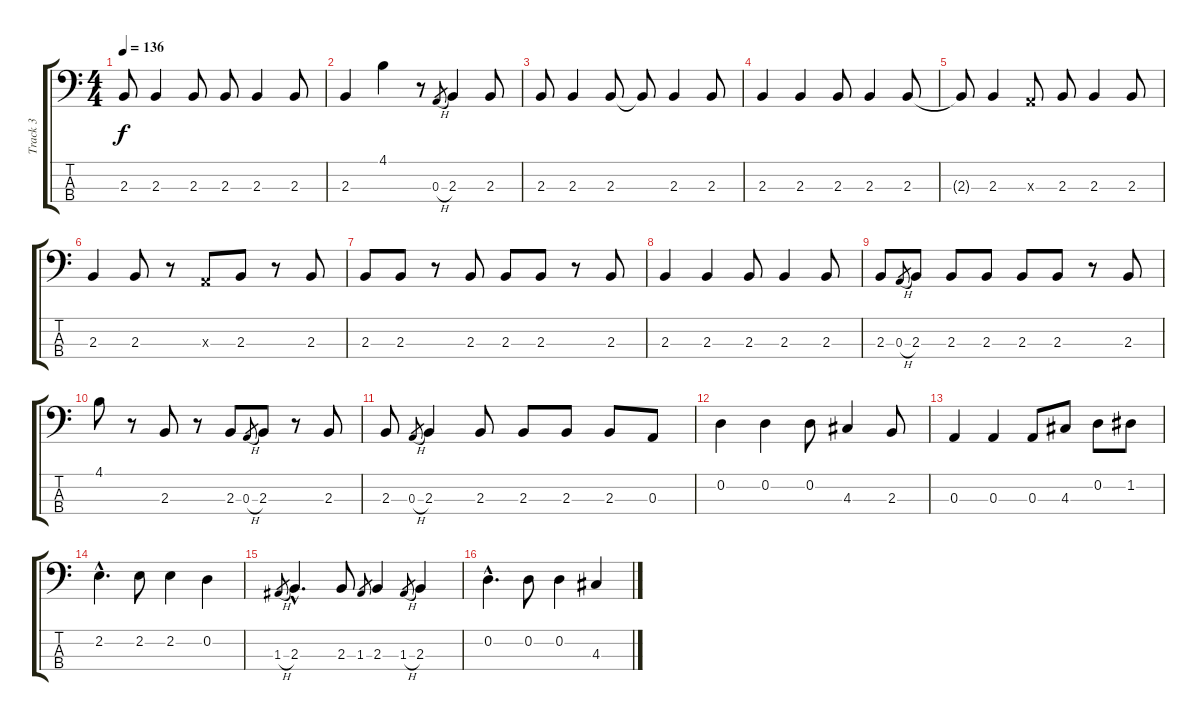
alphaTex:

\track ("Track 3" "Track 3") {instrument electricbassfinger}
\staff {score tabs}
\tuning (G2 D2 A1 E1) {hide}
\ts (4 4)
\tempo 136
\clef f4
\ks c
2.3{t}.8{dy f} 2.3.4 2.3.8 2.3.8 2.3.4 2.3.8 |
2.3.4 4.1.4 r.8 0.3{h}.8{gr} 2.3.4 2.3.8 |
2.3.8 2.3.4 2.3.8 2.3{t}.8 2.3.4 2.3.8 |
2.3.4 2.3.4 2.3.8 2.3.4 2.3.8 |
2.3{t}.8 2.3.4 0.3{x}.8 2.3.8 2.3.4 2.3.8 |
2.3.4 2.3.8 r.8 0.3{x}.8 2.3.8 r.8 2.3.8 |
2.3.8 2.3.8 r.8 2.3.8 2.3.8 2.3.8 r.8 2.3.8 |
2.3.4 2.3.4 2.3.8 2.3.4 2.3.8 |
2.3.8 0.3{h}.8{gr} 2.3.8 2.3.8 2.3.8 2.3.8 2.3.8 r.8 2.3.8 |
4.1.8 r.8 2.3.8 r.8 2.3.8 0.3{h}.8{gr} 2.3.8 r.8 2.3.8 |
2.3.8 0.3{h}.8{gr} 2.3.4 2.3.8 2.3.8 2.3.8 2.3.8 0.3.8 |
0.2.4 0.2.4 0.2.8 4.3.4 2.3.8 |
0.3.4 0.3.4 0.3.8 4.3.8 0.2.8 1.2.8 |
2.2{hac}.4{d} 2.2.8 2.2.4 0.2.4 |
1.3{h}.8{gr} 2.3{hac}.4{d} 2.3.8 1.3.8{gr} 2.3.4 1.3{h}.8{gr} 2.3.4 |
0.2{hac}.4{d} 0.2.8 0.2.4 4.3.4
